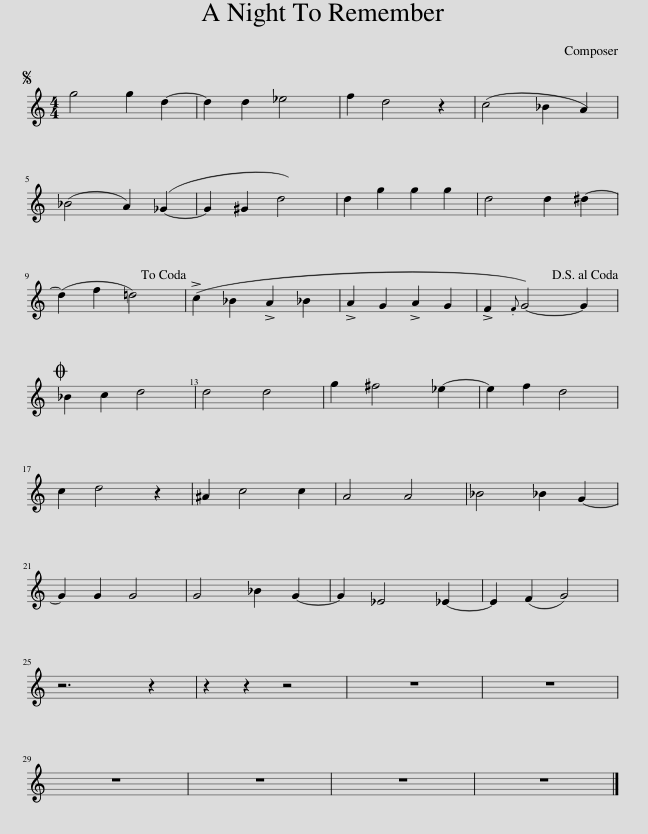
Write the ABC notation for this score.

X:1
L:1/8
M:4/4
I:linebreak $
K:C
V:1 treble
V:1
S g4 g2 d2- | d2 d2 _e4 | f2 d4 z2 | (c4 _B2) A2 |$ (_B4 A2) (_G2- | %5
 G2) ^G2 d4 | d2 g2 g2 g2 | d4 d2 ^d2- |$ (d2 f2 =d4)!dacoda! | (!>!c2 _B2 !>!A2 _B2 | %10
 !>!A2 G2 !>!A2 G2 | !>!F2{.F} G4-) G2!D.S.! |$O _B2 c2 d4 | d4 d4 | g2 ^f4 _e2- | %15
 e2 f2 d4 |$ c2 d4 z2 | ^A2 c4 c2 | A4 A4 | _B4 _B2 G2- |$ %20
 G2 G2 G4 | G4 _B2 G2- | G2 _E4 _E2- | E2 (F2 G4) |$ z6 z2 | %25
 z2 z2 z4 | z8 | z8 |$ z8 | z8 | %30
 z8 | z8 |] %32
